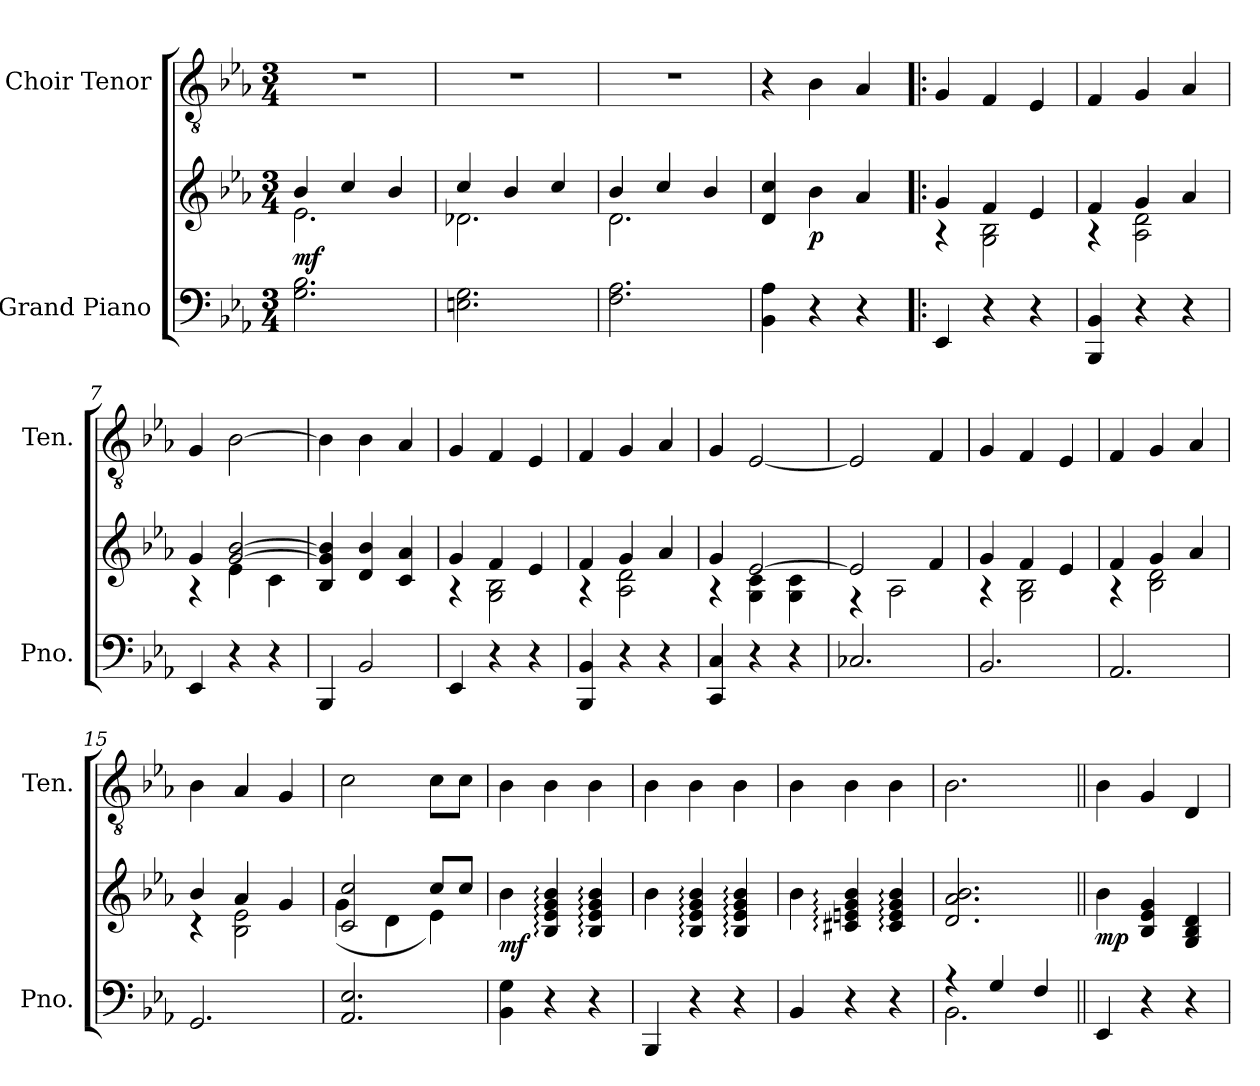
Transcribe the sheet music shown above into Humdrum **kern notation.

**kern	**kern	**dynam	**kern
*part2	*part2	*part2	*part1
*staff3	*staff2	*staff2/3	*staff1
*I"Grand Piano	*	*	*I"Choir Tenor
*I'Pno.	*	*	*I'Ten.
*stria5	*stria5	*	*stria5
*clefF4	*clefG2	*	*clefGv2
*k[b-e-a-]	*k[b-e-a-]	*	*k[b-e-a-]
*M3/4	*M3/4	*	*M3/4
*MM123	*MM123	*	*MM123
=1	=1	=1	=1
*	*^	*	*
!	!	!	!LO:DY:b	!
2.B- 2.G	4b-	2.e-	mf	2.r
.	4cc	.	.	.
.	4b-	.	.	.
=2	=2	=2	=2	=2
2.G 2.En	4cc	2.d-X	.	2.r
.	4b-	.	.	.
.	4cc	.	.	.
=3	=3	=3	=3	=3
2.A- 2.F	4b-	2.d	.	2.r
.	4cc	.	.	.
.	4b-	.	.	.
*	*v	*v	*	*
=4	=4	=4	=4
4A- 4BB-	4cc 4d	.	4r
!	!	!LO:DY:b	!
4r	4b-	p	4B-
4r	4a-	.	4A-
=5!|:	=5!|:	=5!|:	=5!|:
*	*^	*	*
4EE-	4g	4r	.	4G
4r	4f	2B- 2G	.	4F
4r	4e-	.	.	4E-
=6	=6	=6	=6	=6
4BB- 4BBB-	4f	4r	.	4F
4r	4g	2d 2A-	.	4G
4r	4a-	.	.	4A-
=7	=7	=7	=7	=7
4EE-	4g	4r	.	4G
4r	[2b- [2g	4e-	.	[2B-
4r	.	4c	.	.
*	*v	*v	*	*
=8	=8	=8	=8
4BBB-	4b-] 4g] 4B-	.	4B-]
2BB-	4b- 4d	.	4B-
.	4a- 4c	.	4A-
=9	=9	=9	=9
*	*^	*	*
4EE-	4g	4r	.	4G
4r	4f	2B- 2G	.	4F
4r	4e-	.	.	4E-
=10	=10	=10	=10	=10
4BB- 4BBB-	4f	4r	.	4F
4r	4g	2d 2A-	.	4G
4r	4a-	.	.	4A-
=11	=11	=11	=11	=11
4C 4CC	4g	4r	.	4G
4r	[2e-	4c 4G	.	[2E-
4r	.	4c 4G	.	.
=12	=12	=12	=12	=12
2.C-X	2e-]	4r	.	2E-]
.	.	2A-	.	.
.	4f	.	.	4F
=13	=13	=13	=13	=13
2.BB-	4g	4r	.	4G
.	4f	2B- 2G	.	4F
.	4e-	.	.	4E-
=14	=14	=14	=14	=14
2.AA-	4f	4r	.	4F
.	4g	2d 2B-	.	4G
.	4a-	.	.	4A-
=15	=15	=15	=15	=15
2.GG	4b-	4r	.	4B-
.	4a-	2e- 2B-	.	4A-
.	4g	.	.	4G
=16	=16	=16	=16	=16
2.E- 2.AA-	2cc 2c	(4g	.	2c
.	.	4d	.	.
.	8ccL	4e-)	.	8cL
.	8ccJ	.	.	8cJ
*	*v	*v	*	*
=17	=17	=17	=17
!	!	!LO:DY:b	!
4G 4BB-	4b-	mf	4B-
4r	4b-: 4B-: 4g: 4e-:	.	4B-
4r	4b-: 4g: 4e-: 4B-:	.	4B-
=18	=18	=18	=18
4BBB-	4b-	.	4B-
4r	4b-: 4g: 4e-: 4B-:	.	4B-
4r	4b-: 4g: 4e-: 4B-:	.	4B-
=19	=19	=19	=19
4BB-	4b-	.	4B-
4r	4b-: 4g: 4en: 4c#X:	.	4B-
4r	4b-: 4g: 4e: 4c#:	.	4B-
=20	=20	=20	=20
*^	*	*	*
4r	2.BB-	2.b- 2.a- 2.d	.	2.B-
4G	.	.	.	.
4F	.	.	.	.
*v	*v	*	*	*
=21||	=21||	=21||	=21||
!	!	!LO:DY:b	!
4EE-	4b-	mp	4B-
4r	4g 4e- 4B-	.	4G
4r	4d 4B- 4G	.	4D
=	=	=	=
*-	*-	*-	*-
